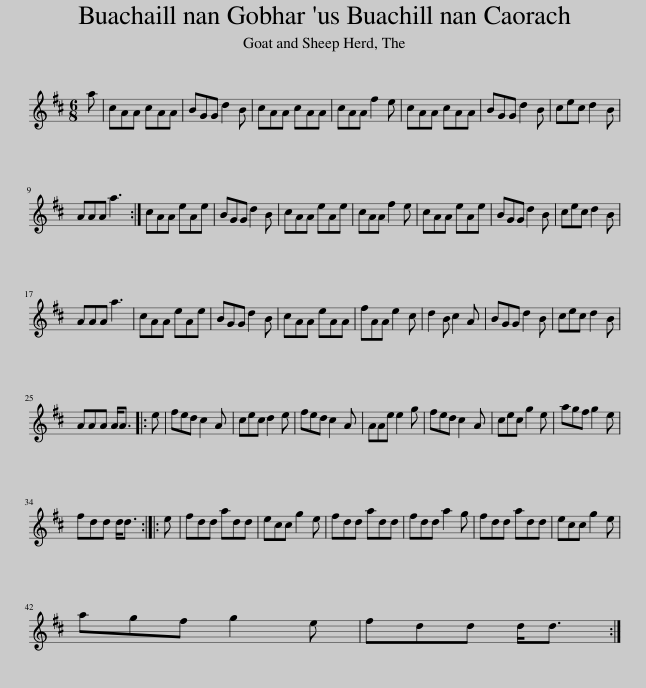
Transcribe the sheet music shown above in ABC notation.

X:1
L:1/8
M:6/8
I:linebreak $
K:D
V:1 treble
V:1
 a | cAA cAA | BGG d2 B | cAA cAA | cAA f2 e | %5
 cAA cAA | BGG d2 B | cec d2 B |$ AAA a3 :| cAA eAe | %10
 BGG d2 B | cAA eAe | cAA f2 e | cAA eAe | BGG d2 B | %15
 cec d2 B |$ AAA a3 | cAA eAe | BGG d2 B | cAA eAA | %20
 fAA e2 c | d2 B c2 A | BGG d2 B | cec d2 B |$ AAA A<A |: %25
 e | fed c2 A | cec d2 e | fed c2 A | AAe e2 g | %30
 fed c2 A | cec g2 e | agf g2 e |$ fdd d<d :: e | %35
 fdd add | ecc g2 e | fdd add | fdd a2 g | fdd add | %40
 ecc g2 e |$ agf g2 e | fdd d<d :| %43
